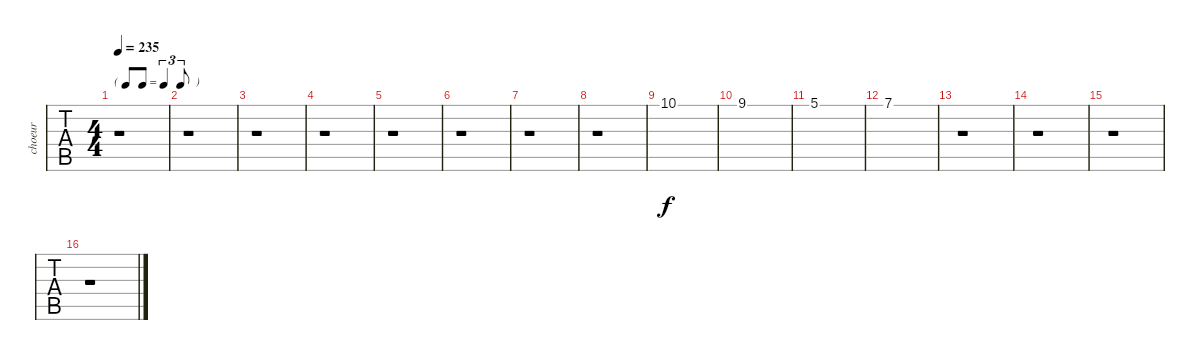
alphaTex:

\track ("choeur" "choeur") {instrument choiraahs}
\staff {tabs}
\tuning (E4 B3 G3 D3 A2 E2) {hide}
\ts (4 4)
\tf triplet8th
\tempo 235
\clef g2
\ks c
r.1{dy f} |
r.1 |
r.1 |
r.1 |
r.1 |
r.1 |
r.1 |
r.1 |
10.1.1 |
9.1.1 |
5.1.1 |
7.1.1 |
r.1 |
r.1 |
r.1 |
r.1
